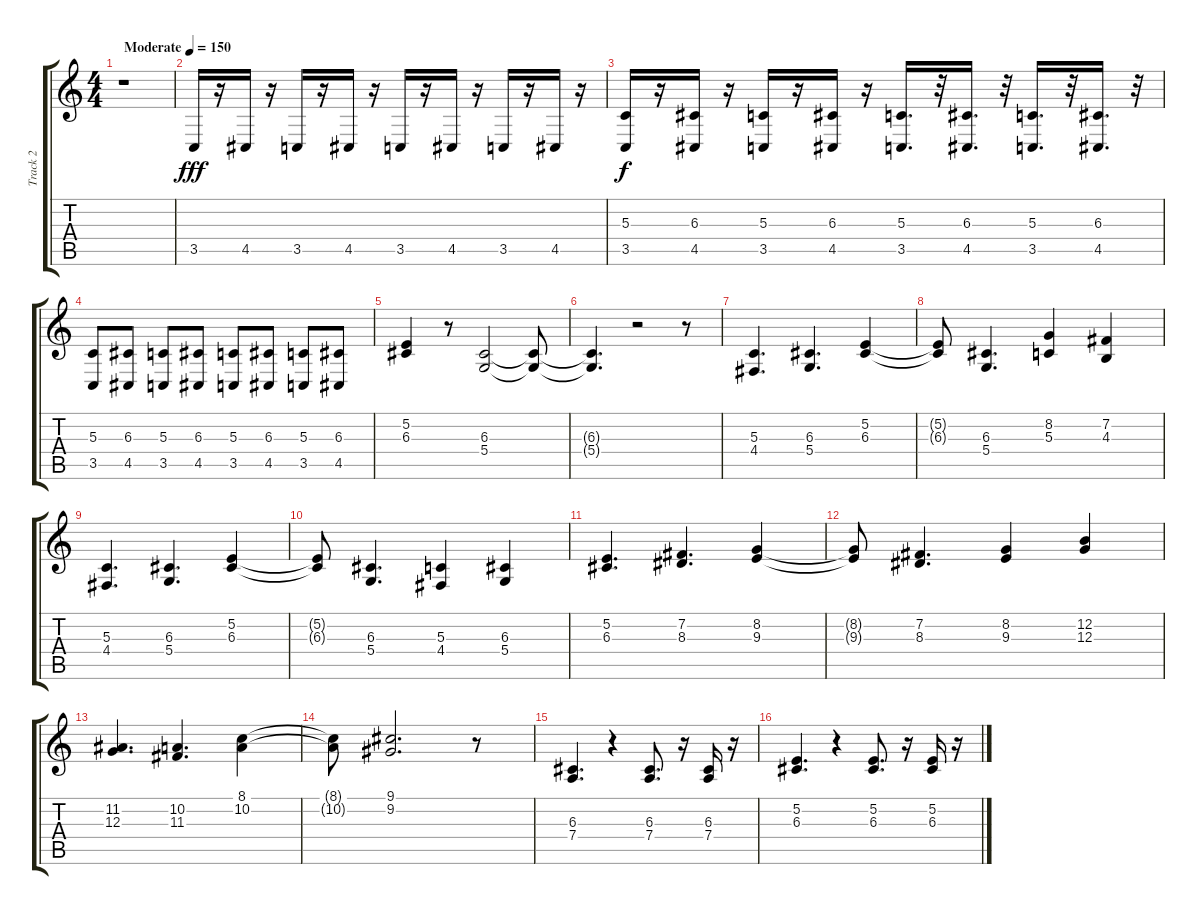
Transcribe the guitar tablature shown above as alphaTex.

\track ("Track 2" "Track 2") {instrument stringensemble1}
\staff {score tabs}
\tuning (E4 B3 G3 D3 A2 E2) {hide}
\ts (4 4)
\tempo (150 "Moderate")
\clef g2
\ks c
r.1{dy fff instrument stringensemble1} |
3.5.16 r.16 4.5.16 r.16 3.5.16 r.16 4.5.16 r.16 3.5.16 r.16 4.5.16 r.16 3.5.16 r.16 4.5.16 r.16 |
(5.3 3.5).16{dy f} r.16 (6.3 4.5).16 r.16 (5.3 3.5).16 r.16 (6.3 4.5).16 r.16 (5.3 3.5).16{d} r.32 (6.3 4.5).16{d} r.32 (5.3 3.5).16{d} r.32 (6.3 4.5).16{d} r.32 |
(5.3 3.5).8 (6.3 4.5).8 (5.3 3.5).8 (6.3 4.5).8 (5.3 3.5).8 (6.3 4.5).8 (5.3 3.5).8 (6.3 4.5).8 |
(5.2 6.3).4{instrument stringensemble2} r.8 (6.3 5.4).2 (6.3{t} 5.4{t}).8 |
(6.3{t} 5.4{t}).4{d} r.2 r.8 |
(5.3 4.4).4{d} (6.3 5.4).4{d} (5.2 6.3).4 |
(5.2{t} 6.3{t}).8 (6.3 5.4).4{d} (8.2 5.3).4 (7.2 4.3).4 |
(5.3 4.4).4{d} (6.3 5.4).4{d} (5.2 6.3).4 |
(5.2{t} 6.3{t}).8 (6.3 5.4).4{d} (5.3 4.4).4 (6.3 5.4).4 |
(5.2 6.3).4{d} (7.2 8.3).4{d} (8.2 9.3).4 |
(8.2{t} 9.3{t}).8 (7.2 8.3).4{d} (8.2 9.3).4 (12.2 12.3).4 |
(11.2 12.3).4{d} (10.2 11.3).4{d} (8.1 10.2).4 |
(8.1{t} 10.2{t}).8 (9.1 9.2).2{d} r.8 |
(6.3 7.4).4{d instrument stringensemble1} r.4 (6.3 7.4).8{d} r.16 (6.3 7.4).16 r.16 |
(5.2 6.3).4{d} r.4 (5.2 6.3).8{d} r.16 (5.2 6.3).16 r.16
